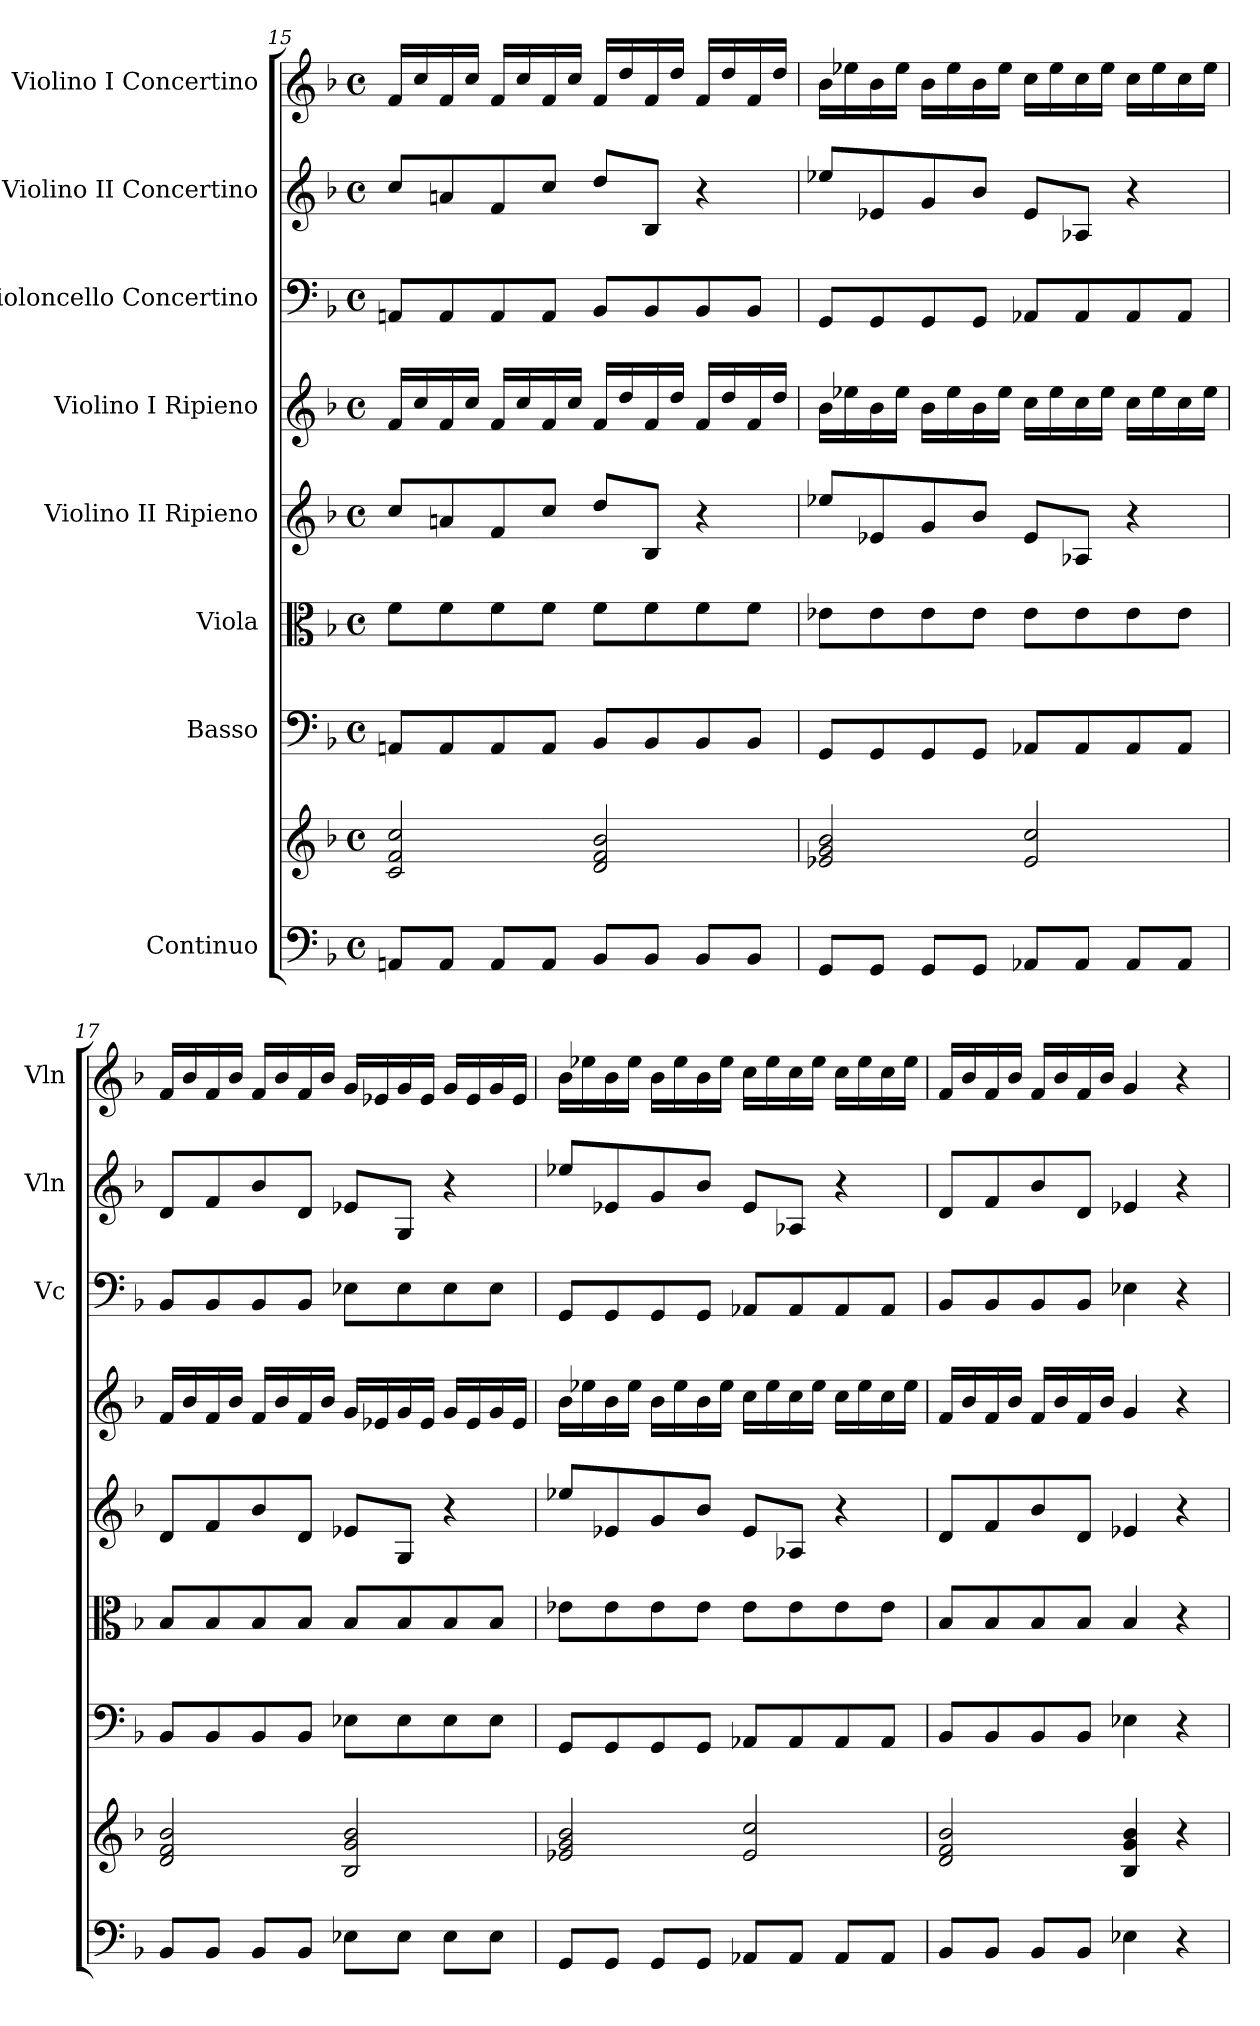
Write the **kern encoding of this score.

**kern	**kern	**kern	**kern	**kern	**kern	**kern	**kern	**kern
*part8	*part8	*part7	*part6	*part5	*part4	*part3	*part2	*part1
*staff9	*staff8	*staff7	*staff6	*staff5	*staff4	*staff3	*staff2	*staff1
*I"Continuo	*	*I"Basso	*I"Viola	*I"Violino II Ripieno	*I"Violino I Ripieno	*I"Violoncello Concertino	*I"Violino II Concertino	*I"Violino I Concertino
*	*	*	*	*	*	*I'Vc	*I'Vln	*I'Vln
*clefF4	*clefG2	*clefF4	*clefC3	*clefG2	*clefG2	*clefF4	*clefG2	*clefG2
*k[b-]	*k[b-]	*k[b-]	*k[b-]	*k[b-]	*k[b-]	*k[b-]	*k[b-]	*k[b-]
*M4/4	*M4/4	*M4/4	*M4/4	*M4/4	*M4/4	*M4/4	*M4/4	*M4/4
*met(c)	*met(c)	*met(c)	*met(c)	*met(c)	*met(c)	*met(c)	*met(c)	*met(c)
=15	=15	=15	=15	=15	=15	=15	=15	=15
8AAn/L	2c/ 2f/ 2cc/	8AAn/L	8f\L	8cc/L	16f/LL	8AAn/L	8cc/L	16f/LL
.	.	.	.	.	16cc/	.	.	16cc/
8AA/J	.	8AA/	8f\	8an/	16f/	8AA/	8an/	16f/
.	.	.	.	.	16cc/JJ	.	.	16cc/JJ
8AA/L	.	8AA/	8f\	8f/	16f/LL	8AA/	8f/	16f/LL
.	.	.	.	.	16cc/	.	.	16cc/
8AA/J	.	8AA/J	8f\J	8cc/J	16f/	8AA/J	8cc/J	16f/
.	.	.	.	.	16cc/JJ	.	.	16cc/JJ
8BB-/L	2d/ 2f/ 2b-/	8BB-/L	8f\L	8dd/L	16f/LL	8BB-/L	8dd/L	16f/LL
.	.	.	.	.	16dd/	.	.	16dd/
8BB-/J	.	8BB-/	8f\	8B-/J	16f/	8BB-/	8B-/J	16f/
.	.	.	.	.	16dd/JJ	.	.	16dd/JJ
8BB-/L	.	8BB-/	8f\	4r	16f/LL	8BB-/	4r	16f/LL
.	.	.	.	.	16dd/	.	.	16dd/
8BB-/J	.	8BB-/J	8f\J	.	16f/	8BB-/J	.	16f/
.	.	.	.	.	16dd/JJ	.	.	16dd/JJ
!!LO:LB:g=z
=16	=16	=16	=16	=16	=16	=16	=16	=16
8GG/L	2e-X/ 2g/ 2b-/	8GG/L	8e-X\L	8ee-X/L	16b-\LL	8GG/L	8ee-X/L	16b-\LL
.	.	.	.	.	16ee-X\	.	.	16ee-X\
8GG/J	.	8GG/	8e-\	8e-X/	16b-\	8GG/	8e-X/	16b-\
.	.	.	.	.	16ee-\JJ	.	.	16ee-\JJ
8GG/L	.	8GG/	8e-\	8g/	16b-\LL	8GG/	8g/	16b-\LL
.	.	.	.	.	16ee-\	.	.	16ee-\
8GG/J	.	8GG/J	8e-\J	8b-/J	16b-\	8GG/J	8b-/J	16b-\
.	.	.	.	.	16ee-\JJ	.	.	16ee-\JJ
8AA-X/L	2e-/ 2cc/	8AA-X/L	8e-\L	8e-/L	16cc\LL	8AA-X/L	8e-/L	16cc\LL
.	.	.	.	.	16ee-\	.	.	16ee-\
8AA-/J	.	8AA-/	8e-\	8A-X/J	16cc\	8AA-/	8A-X/J	16cc\
.	.	.	.	.	16ee-\JJ	.	.	16ee-\JJ
8AA-/L	.	8AA-/	8e-\	4r	16cc\LL	8AA-/	4r	16cc\LL
.	.	.	.	.	16ee-\	.	.	16ee-\
8AA-/J	.	8AA-/J	8e-\J	.	16cc\	8AA-/J	.	16cc\
.	.	.	.	.	16ee-\JJ	.	.	16ee-\JJ
=17	=17	=17	=17	=17	=17	=17	=17	=17
8BB-/L	2d/ 2f/ 2b-/	8BB-/L	8B-/L	8d/L	16f/LL	8BB-/L	8d/L	16f/LL
.	.	.	.	.	16b-/	.	.	16b-/
8BB-/J	.	8BB-/	8B-/	8f/	16f/	8BB-/	8f/	16f/
.	.	.	.	.	16b-/JJ	.	.	16b-/JJ
8BB-/L	.	8BB-/	8B-/	8b-/	16f/LL	8BB-/	8b-/	16f/LL
.	.	.	.	.	16b-/	.	.	16b-/
8BB-/J	.	8BB-/J	8B-/J	8d/J	16f/	8BB-/J	8d/J	16f/
.	.	.	.	.	16b-/JJ	.	.	16b-/JJ
8E-X\L	2B-/ 2g/ 2b-/	8E-X\L	8B-/L	8e-X/L	16g/LL	8E-X\L	8e-X/L	16g/LL
.	.	.	.	.	16e-X/	.	.	16e-X/
8E-\J	.	8E-\	8B-/	8G/J	16g/	8E-\	8G/J	16g/
.	.	.	.	.	16e-/JJ	.	.	16e-/JJ
8E-\L	.	8E-\	8B-/	4r	16g/LL	8E-\	4r	16g/LL
.	.	.	.	.	16e-/	.	.	16e-/
8E-\J	.	8E-\J	8B-/J	.	16g/	8E-\J	.	16g/
.	.	.	.	.	16e-/JJ	.	.	16e-/JJ
=18	=18	=18	=18	=18	=18	=18	=18	=18
8GG/L	2e-X/ 2g/ 2b-/	8GG/L	8e-X\L	8ee-X/L	16b-\LL	8GG/L	8ee-X/L	16b-\LL
.	.	.	.	.	16ee-X\	.	.	16ee-X\
8GG/J	.	8GG/	8e-\	8e-X/	16b-\	8GG/	8e-X/	16b-\
.	.	.	.	.	16ee-\JJ	.	.	16ee-\JJ
8GG/L	.	8GG/	8e-\	8g/	16b-\LL	8GG/	8g/	16b-\LL
.	.	.	.	.	16ee-\	.	.	16ee-\
8GG/J	.	8GG/J	8e-\J	8b-/J	16b-\	8GG/J	8b-/J	16b-\
.	.	.	.	.	16ee-\JJ	.	.	16ee-\JJ
8AA-X/L	2e-/ 2cc/	8AA-X/L	8e-\L	8e-/L	16cc\LL	8AA-X/L	8e-/L	16cc\LL
.	.	.	.	.	16ee-\	.	.	16ee-\
8AA-/J	.	8AA-/	8e-\	8A-X/J	16cc\	8AA-/	8A-X/J	16cc\
.	.	.	.	.	16ee-\JJ	.	.	16ee-\JJ
8AA-/L	.	8AA-/	8e-\	4r	16cc\LL	8AA-/	4r	16cc\LL
.	.	.	.	.	16ee-\	.	.	16ee-\
8AA-/J	.	8AA-/J	8e-\J	.	16cc\	8AA-/J	.	16cc\
.	.	.	.	.	16ee-\JJ	.	.	16ee-\JJ
=19	=19	=19	=19	=19	=19	=19	=19	=19
8BB-/L	2d/ 2f/ 2b-/	8BB-/L	8B-/L	8d/L	16f/LL	8BB-/L	8d/L	16f/LL
.	.	.	.	.	16b-/	.	.	16b-/
8BB-/J	.	8BB-/	8B-/	8f/	16f/	8BB-/	8f/	16f/
.	.	.	.	.	16b-/JJ	.	.	16b-/JJ
8BB-/L	.	8BB-/	8B-/	8b-/	16f/LL	8BB-/	8b-/	16f/LL
.	.	.	.	.	16b-/	.	.	16b-/
8BB-/J	.	8BB-/J	8B-/J	8d/J	16f/	8BB-/J	8d/J	16f/
.	.	.	.	.	16b-/JJ	.	.	16b-/JJ
4E-X\	4B-/ 4g/ 4b-/	4E-X\	4B-/	4e-X/	4g/	4E-X\	4e-X/	4g/
4r	4r	4r	4r	4r	4r	4r	4r	4r
=	=	=	=	=	=	=	=	=
*-	*-	*-	*-	*-	*-	*-	*-	*-
